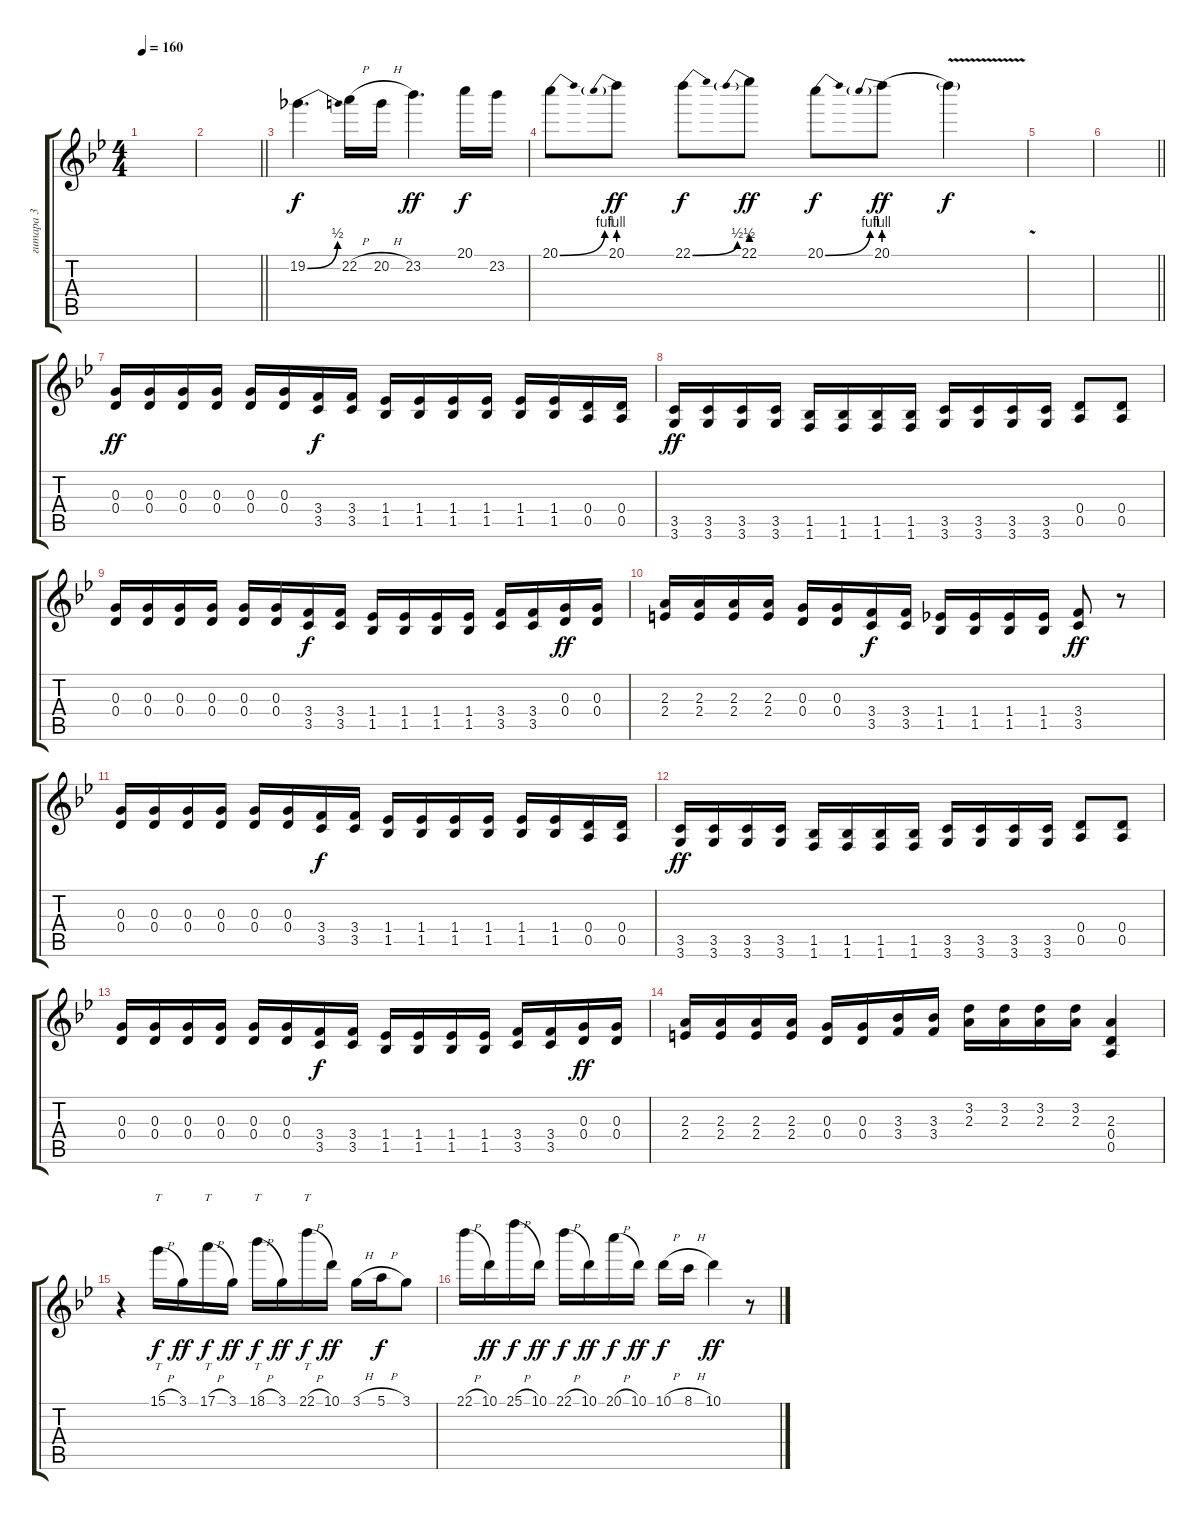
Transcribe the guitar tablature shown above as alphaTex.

\track ("гитара 3" "гитара 3") {instrument overdrivenguitar}
\staff {score tabs}
\tuning (E4 B3 G3 D3 A2 E2) {hide}
\ts (4 4)
\tempo 160
\clef g2
\ks gminor
|
\barLineRight lightlight
|
19.2{be (bend 0 0 60 2)}.4{d} 22.2{h}.16 20.2{h}.16{dy f} 23.2.4{d dy ff} 20.1.16{dy f} 23.2.16 |
20.1{be (bend 0 0 60 4)}.8 20.1{be (prebend 0 4 60 4)}.8{dy ff} 22.1{be (bend 0 0 60 2)}.8{dy f} 22.1{be (prebend 0 2 60 2)}.8{dy ff} 20.1{be (bend 0 0 60 4)}.8{dy f} 20.1{be (prebend 0 4 60 4)}.8{dy ff} 20.1{v t}.4{dy f} |
|
\barLineRight lightlight
|
(0.3 0.4).16{dy ff instrument distortionguitar} (0.3 0.4).16 (0.3 0.4).16 (0.3 0.4).16 (0.3 0.4).16 (0.3 0.4).16 (3.4 3.5).16{dy f} (3.4 3.5).16 (1.4 1.5).16 (1.4 1.5).16 (1.4 1.5).16 (1.4 1.5).16 (1.4 1.5).16 (1.4 1.5).16 (0.4 0.5).16 (0.4 0.5).16 |
(3.5 3.6).16{dy ff} (3.5 3.6).16 (3.5 3.6).16 (3.5 3.6).16 (1.5 1.6).16 (1.5 1.6).16 (1.5 1.6).16 (1.5 1.6).16 (3.5 3.6).16 (3.5 3.6).16 (3.5 3.6).16 (3.5 3.6).16 (0.4 0.5).8 (0.4 0.5).8 |
(0.3 0.4).16 (0.3 0.4).16 (0.3 0.4).16 (0.3 0.4).16 (0.3 0.4).16 (0.3 0.4).16 (3.4 3.5).16{dy f} (3.4 3.5).16 (1.4 1.5).16 (1.4 1.5).16 (1.4 1.5).16 (1.4 1.5).16 (3.4 3.5).16 (3.4 3.5).16 (0.3 0.4).16{dy ff} (0.3 0.4).16 |
(2.3 2.4).16 (2.3 2.4).16 (2.3 2.4).16 (2.3 2.4).16 (0.3 0.4).16 (0.3 0.4).16 (3.4 3.5).16{dy f} (3.4 3.5).16 (1.4 1.5).16 (1.4 1.5).16 (1.4 1.5).16 (1.4 1.5).16 (3.4 3.5).8{dy ff} r.8 |
(0.3 0.4).16 (0.3 0.4).16 (0.3 0.4).16 (0.3 0.4).16 (0.3 0.4).16 (0.3 0.4).16 (3.4 3.5).16{dy f} (3.4 3.5).16 (1.4 1.5).16 (1.4 1.5).16 (1.4 1.5).16 (1.4 1.5).16 (1.4 1.5).16 (1.4 1.5).16 (0.4 0.5).16 (0.4 0.5).16 |
(3.5 3.6).16{dy ff} (3.5 3.6).16 (3.5 3.6).16 (3.5 3.6).16 (1.5 1.6).16 (1.5 1.6).16 (1.5 1.6).16 (1.5 1.6).16 (3.5 3.6).16 (3.5 3.6).16 (3.5 3.6).16 (3.5 3.6).16 (0.4 0.5).8 (0.4 0.5).8 |
(0.3 0.4).16 (0.3 0.4).16 (0.3 0.4).16 (0.3 0.4).16 (0.3 0.4).16 (0.3 0.4).16 (3.4 3.5).16{dy f} (3.4 3.5).16 (1.4 1.5).16 (1.4 1.5).16 (1.4 1.5).16 (1.4 1.5).16 (3.4 3.5).16 (3.4 3.5).16 (0.3 0.4).16{dy ff} (0.3 0.4).16 |
(2.3 2.4).16 (2.3 2.4).16 (2.3 2.4).16 (2.3 2.4).16 (0.3 0.4).16 (0.3 0.4).16 (3.3 3.4).16 (3.3 3.4).16 (3.2 2.3).16 (3.2 2.3).16 (3.2 2.3).16 (3.2 2.3).16 (2.3 0.4 0.5).4 |
r.4{instrument overdrivenguitar} 15.1{h}.16{tt dy f} 3.1.16{dy ff} 17.1{h}.16{tt dy f} 3.1.16{dy ff} 18.1{h}.16{tt dy f} 3.1.16{dy ff} 22.1{h}.16{tt dy f} 10.1.16{dy ff} 3.1{h}.16 5.1{h}.16{dy f} 3.1.8 |
22.1{h}.16 10.1.16{dy ff} 25.1{h}.16{dy f} 10.1.16{dy ff} 22.1{h}.16{dy f} 10.1.16{dy ff} 20.1{h}.16{dy f} 10.1.16{dy ff} 10.1{h}.16{dy f} 8.1{h}.16 10.1.4{dy ff} r.8
